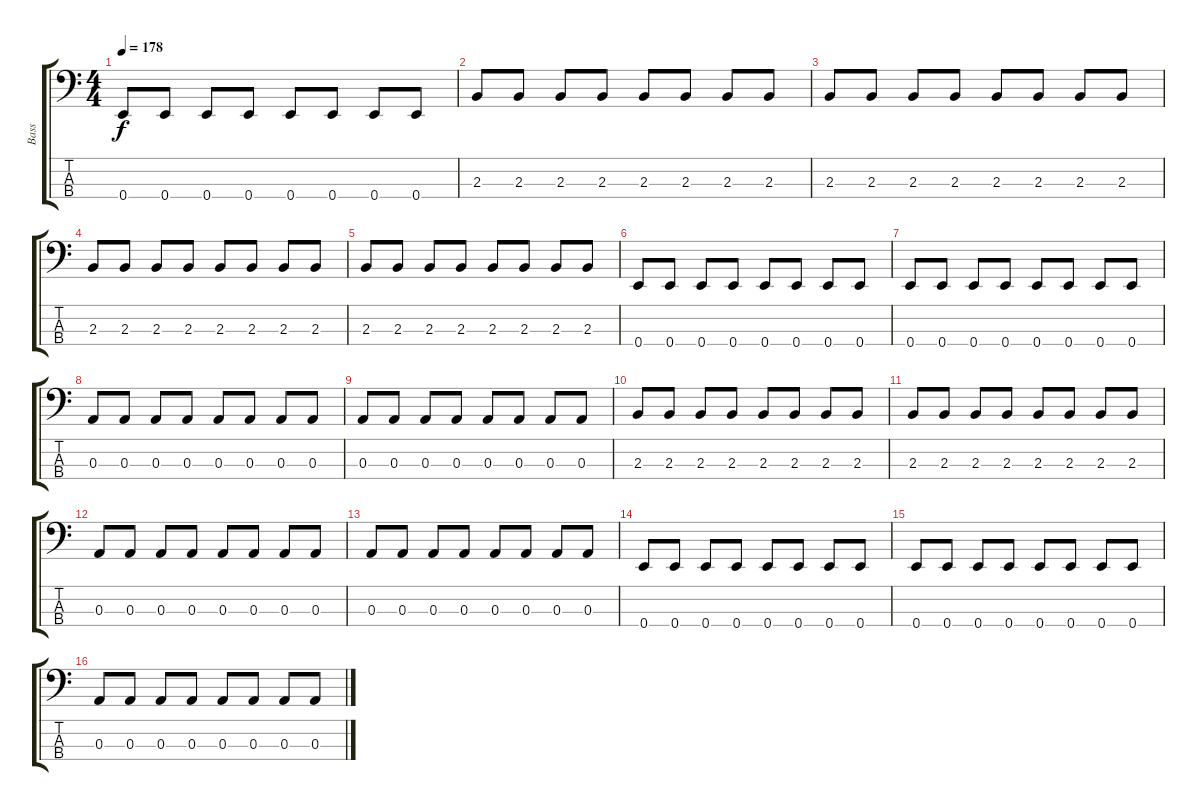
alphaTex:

\track ("Bass" "Bass") {instrument electricbassfinger}
\staff {score tabs}
\tuning (G2 D2 A1 E1) {hide}
\ts (4 4)
\tempo 178
\clef f4
\ks c
0.4.8{dy f} 0.4.8 0.4.8 0.4.8 0.4.8 0.4.8 0.4.8 0.4.8 |
2.3.8 2.3.8 2.3.8 2.3.8 2.3.8 2.3.8 2.3.8 2.3.8 |
2.3.8 2.3.8 2.3.8 2.3.8 2.3.8 2.3.8 2.3.8 2.3.8 |
2.3.8 2.3.8 2.3.8 2.3.8 2.3.8 2.3.8 2.3.8 2.3.8 |
2.3.8 2.3.8 2.3.8 2.3.8 2.3.8 2.3.8 2.3.8 2.3.8 |
0.4.8 0.4.8 0.4.8 0.4.8 0.4.8 0.4.8 0.4.8 0.4.8 |
0.4.8 0.4.8 0.4.8 0.4.8 0.4.8 0.4.8 0.4.8 0.4.8 |
0.3.8 0.3.8 0.3.8 0.3.8 0.3.8 0.3.8 0.3.8 0.3.8 |
0.3.8 0.3.8 0.3.8 0.3.8 0.3.8 0.3.8 0.3.8 0.3.8 |
2.3.8 2.3.8 2.3.8 2.3.8 2.3.8 2.3.8 2.3.8 2.3.8 |
2.3.8 2.3.8 2.3.8 2.3.8 2.3.8 2.3.8 2.3.8 2.3.8 |
0.3.8 0.3.8 0.3.8 0.3.8 0.3.8 0.3.8 0.3.8 0.3.8 |
0.3.8 0.3.8 0.3.8 0.3.8 0.3.8 0.3.8 0.3.8 0.3.8 |
0.4.8 0.4.8 0.4.8 0.4.8 0.4.8 0.4.8 0.4.8 0.4.8 |
0.4.8 0.4.8 0.4.8 0.4.8 0.4.8 0.4.8 0.4.8 0.4.8 |
0.3.8 0.3.8 0.3.8 0.3.8 0.3.8 0.3.8 0.3.8 0.3.8
